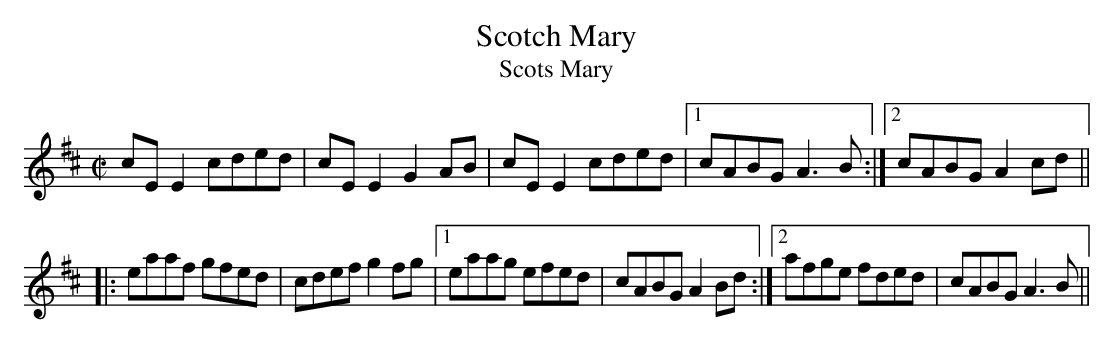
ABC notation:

X:1
T:Scotch Mary
T:Scots Mary
M:C|
K:Amix
cEE2 cded|cEE2 G2AB|cEE2 cded|1 cABG A3B:|2 cABG A2cd||
|:eaaf gfed|cdef g2fg|1 eaag efed|cABG A2Bd:|2 afge fded|cABG A3B||
